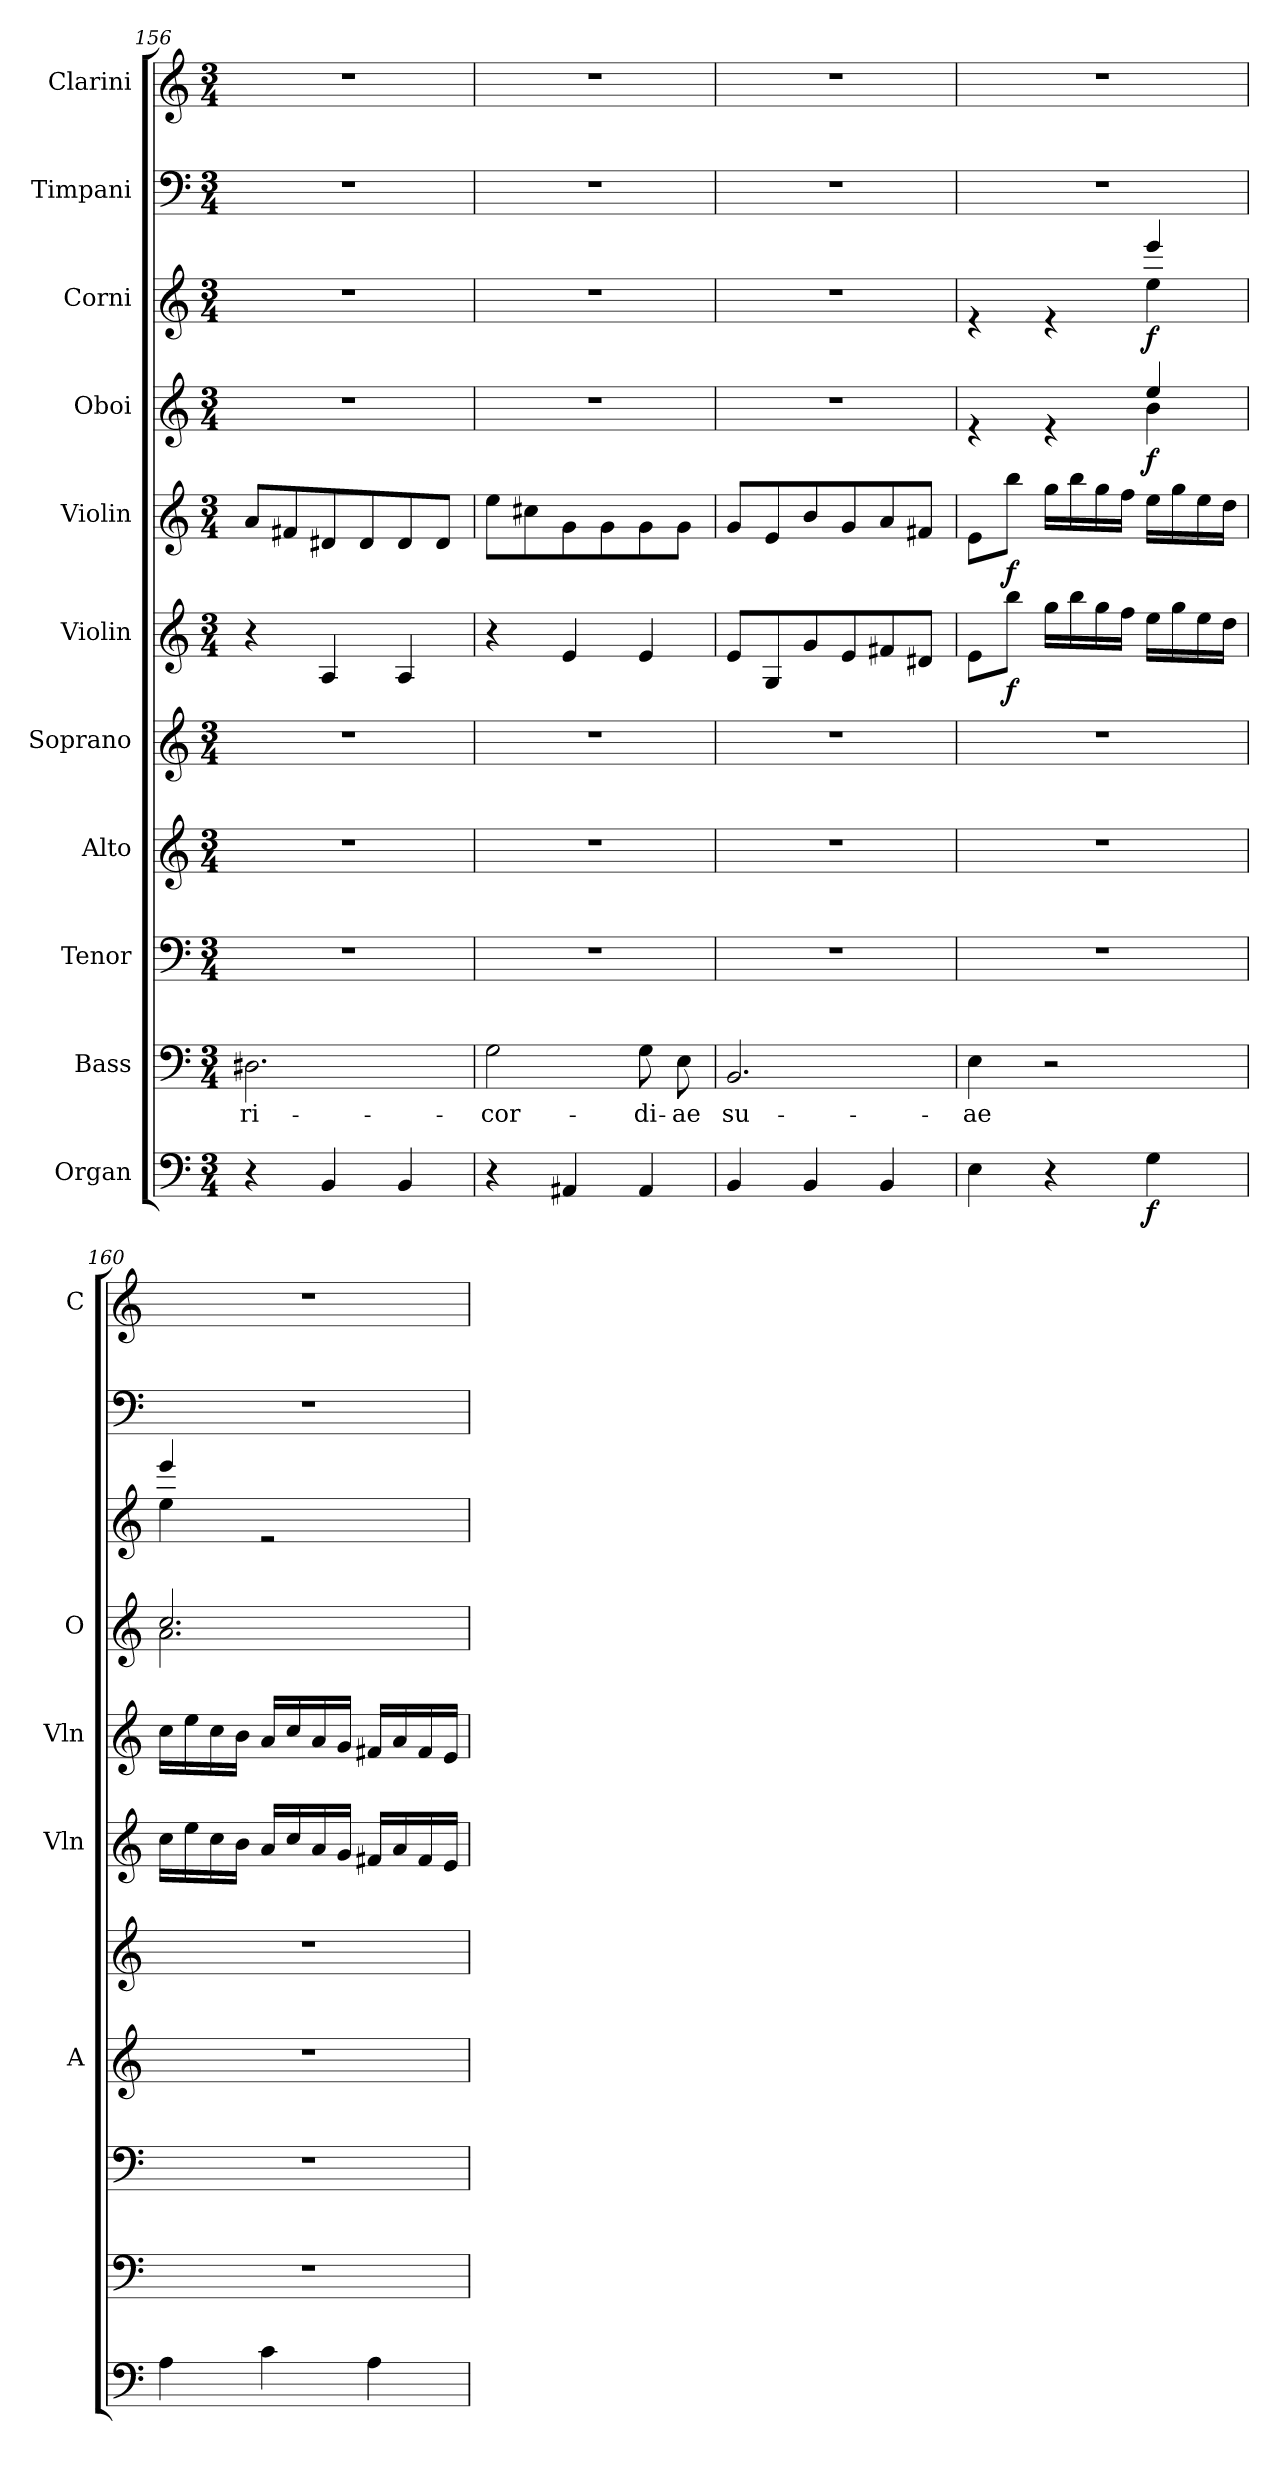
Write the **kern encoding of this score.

**kern	**dynam	**kern	**text	**kern	**kern	**kern	**kern	**dynam	**kern	**dynam	**kern	**dynam	**kern	**dynam	**kern	**kern
*part11	*part11	*part10	*part10	*part9	*part8	*part7	*part6	*part6	*part5	*part5	*part4	*part4	*part3	*part3	*part2	*part1
*staff11	*staff11	*staff10	*staff10	*staff9	*staff8	*staff7	*staff6	*staff6	*staff5	*staff5	*staff4	*staff4	*staff3	*staff3	*staff2	*staff1
*I"Organ	*	*I"Bass	*	*I"Tenor	*I"Alto	*I"Soprano	*I"Violin	*	*I"Violin	*	*I"Oboi	*	*I"Corni	*	*I"Timpani	*I"Clarini
*	*	*	*	*	*I'A	*	*I'Vln	*	*I'Vln	*	*I'O	*	*	*	*	*I'C
*clefF4	*	*clefF4	*	*clefF4	*clefG2	*clefG2	*clefG2	*	*clefG2	*	*clefG2	*	*clefG2	*	*clefF4	*clefG2
*	*	*	*	*	*	*	*	*	*	*	*	*	*ITrd7c12	*	*	*
*k[]	*	*k[]	*	*k[]	*k[]	*k[]	*k[]	*	*k[]	*	*k[]	*	*k[]	*	*k[]	*k[]
*M3/4	*	*M3/4	*	*M3/4	*M3/4	*M3/4	*M3/4	*	*M3/4	*	*M3/4	*	*M3/4	*	*M3/4	*M3/4
=156	=156	=156	=156	=156	=156	=156	=156	=156	=156	=156	=156	=156	=156	=156	=156	=156
!	!	!	!LO:LY:b	!	!	!	!	!	!	!	!	!	!	!	!	!
4r	.	2.D#X\	-ri-	2.r	2.r	2.r	4r	.	8a/L	.	2.r	.	2.r	.	2.r	2.r
.	.	.	.	.	.	.	.	.	8f#X/	.	.	.	.	.	.	.
4BB/	.	.	.	.	.	.	4A/	.	8d#X/	.	.	.	.	.	.	.
.	.	.	.	.	.	.	.	.	8d#/	.	.	.	.	.	.	.
4BB/	.	.	.	.	.	.	4A/	.	8d#/	.	.	.	.	.	.	.
.	.	.	.	.	.	.	.	.	8d#/J	.	.	.	.	.	.	.
=157	=157	=157	=157	=157	=157	=157	=157	=157	=157	=157	=157	=157	=157	=157	=157	=157
!	!	!	!LO:LY:b	!	!	!	!	!	!	!	!	!	!	!	!	!
4r	.	2G\	-cor-	2.r	2.r	2.r	4r	.	8ee\L	.	2.r	.	2.r	.	2.r	2.r
.	.	.	.	.	.	.	.	.	8cc#X\	.	.	.	.	.	.	.
4AA#X/	.	.	.	.	.	.	4e/	.	8g\	.	.	.	.	.	.	.
.	.	.	.	.	.	.	.	.	8g\	.	.	.	.	.	.	.
!	!	!	!LO:LY:b	!	!	!	!	!	!	!	!	!	!	!	!	!
4AA#/	.	8G\	-di-	.	.	.	4e/	.	8g\	.	.	.	.	.	.	.
!	!	!	!LO:LY:b	!	!	!	!	!	!	!	!	!	!	!	!	!
.	.	8E\	-ae	.	.	.	.	.	8g\J	.	.	.	.	.	.	.
=158	=158	=158	=158	=158	=158	=158	=158	=158	=158	=158	=158	=158	=158	=158	=158	=158
!	!	!	!LO:LY:b	!	!	!	!	!	!	!	!	!	!	!	!	!
4BB/	.	2.BB/	su-	2.r	2.r	2.r	8e/L	.	8g/L	.	2.r	.	2.r	.	2.r	2.r
.	.	.	.	.	.	.	8G/	.	8e/	.	.	.	.	.	.	.
4BB/	.	.	.	.	.	.	8g/	.	8b/	.	.	.	.	.	.	.
.	.	.	.	.	.	.	8e/	.	8g/	.	.	.	.	.	.	.
4BB/	.	.	.	.	.	.	8f#X/	.	8a/	.	.	.	.	.	.	.
.	.	.	.	.	.	.	8d#X/J	.	8f#X/J	.	.	.	.	.	.	.
=159	=159	=159	=159	=159	=159	=159	=159	=159	=159	=159	=159	=159	=159	=159	=159	=159
!	!	!	!LO:LY:b	!	!	!	!	!	!	!	!	!	!	!	!	!
*	*	*	*	*	*	*	*	*	*	*	*^	*	*^	*	*	*
4E\	.	4E\	-ae	2.r	2.r	2.r	8e\L	.	8e\L	.	4re	2ryy	.	4re	2ryy	.	2.r	2.r
!	!	!	!	!	!	!	!	!LO:DY:b	!	!LO:DY:b	!	!	!	!	!	!	!	!
.	.	.	.	.	.	.	8bb\J	f	8bb\J	f	.	.	.	.	.	.	.	.
4r	.	2r	.	.	.	.	16gg\LL	.	16gg\LL	.	4re	.	.	4re	.	.	.	.
.	.	.	.	.	.	.	16bb\	.	16bb\	.	.	.	.	.	.	.	.	.
.	.	.	.	.	.	.	16gg\	.	16gg\	.	.	.	.	.	.	.	.	.
.	.	.	.	.	.	.	16ff\JJ	.	16ff\JJ	.	.	.	.	.	.	.	.	.
!	!LO:DY:b	!	!	!	!	!	!	!	!	!	!	!	!LO:DY:b	!	!	!LO:DY:b	!	!
4G\	f	.	.	.	.	.	16ee\LL	.	16ee\LL	.	4ee/	4b\	f	4ee/	4e\	f	.	.
.	.	.	.	.	.	.	16gg\	.	16gg\	.	.	.	.	.	.	.	.	.
.	.	.	.	.	.	.	16ee\	.	16ee\	.	.	.	.	.	.	.	.	.
.	.	.	.	.	.	.	16dd\JJ	.	16dd\JJ	.	.	.	.	.	.	.	.	.
=160	=160	=160	=160	=160	=160	=160	=160	=160	=160	=160	=160	=160	=160	=160	=160	=160	=160	=160
4A\	.	2.r	.	2.r	2.r	2.r	16cc\LL	.	16cc\LL	.	2.cc/	2.a\	.	4ee/	4e\	.	2.r	2.r
.	.	.	.	.	.	.	16ee\	.	16ee\	.	.	.	.	.	.	.	.	.
.	.	.	.	.	.	.	16cc\	.	16cc\	.	.	.	.	.	.	.	.	.
.	.	.	.	.	.	.	16b\JJ	.	16b\JJ	.	.	.	.	.	.	.	.	.
4c\	.	.	.	.	.	.	16a/LL	.	16a/LL	.	.	.	.	2re	2ryy	.	.	.
.	.	.	.	.	.	.	16cc/	.	16cc/	.	.	.	.	.	.	.	.	.
.	.	.	.	.	.	.	16a/	.	16a/	.	.	.	.	.	.	.	.	.
.	.	.	.	.	.	.	16g/JJ	.	16g/JJ	.	.	.	.	.	.	.	.	.
4A\	.	.	.	.	.	.	16f#X/LL	.	16f#X/LL	.	.	.	.	.	.	.	.	.
.	.	.	.	.	.	.	16a/	.	16a/	.	.	.	.	.	.	.	.	.
.	.	.	.	.	.	.	16f#/	.	16f#/	.	.	.	.	.	.	.	.	.
.	.	.	.	.	.	.	16e/JJ	.	16e/JJ	.	.	.	.	.	.	.	.	.
*	*	*	*	*	*	*	*	*	*	*	*v	*v	*	*	*	*	*	*
*	*	*	*	*	*	*	*	*	*	*	*	*	*v	*v	*	*	*
=	=	=	=	=	=	=	=	=	=	=	=	=	=	=	=	=
*-	*-	*-	*-	*-	*-	*-	*-	*-	*-	*-	*-	*-	*-	*-	*-	*-
